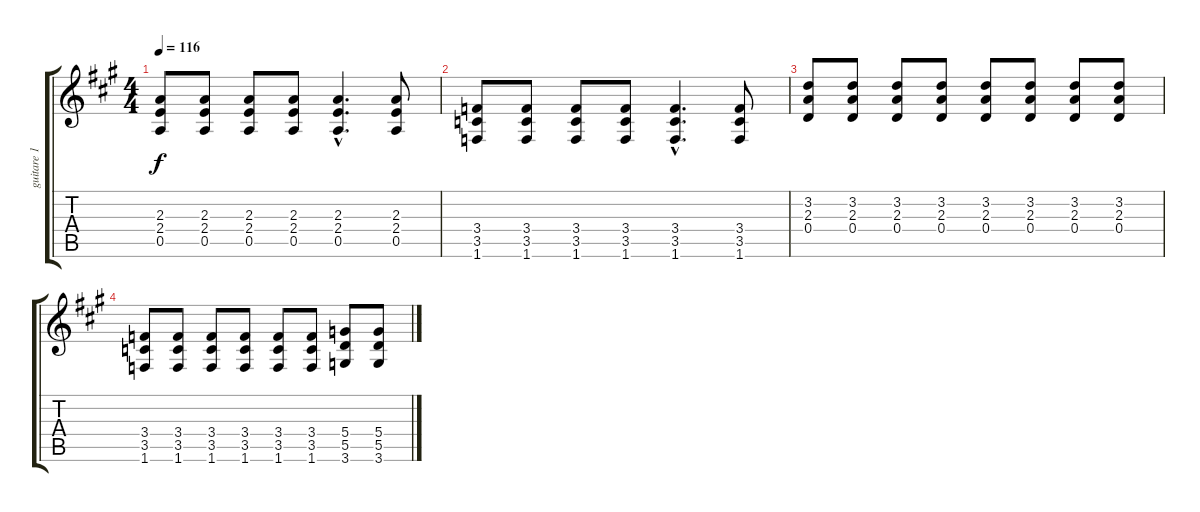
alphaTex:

\track ("guitare 1" "guitare 1") {instrument electricguitarclean}
\staff {score tabs}
\tuning (E4 B3 G3 D3 A2 E2) {hide}
\ts (4 4)
\tempo 116
\clef g2
\ks a
(2.3 2.4 0.5).8{dy f} (2.3 2.4 0.5).8 (2.3 2.4 0.5).8 (2.3 2.4 0.5).8 (2.3{hac} 2.4{hac} 0.5{hac}).4{d} (2.3 2.4 0.5).8 |
(3.4 3.5 1.6).8 (3.4 3.5 1.6).8 (3.4 3.5 1.6).8 (3.4 3.5 1.6).8 (3.4{hac} 3.5{hac} 1.6{hac}).4{d} (3.4 3.5 1.6).8 |
(3.2 2.3 0.4).8 (3.2 2.3 0.4).8 (3.2 2.3 0.4).8 (3.2 2.3 0.4).8 (3.2 2.3 0.4).8 (3.2 2.3 0.4).8 (3.2 2.3 0.4).8 (3.2 2.3 0.4).8 |
(3.4 3.5 1.6).8 (3.4 3.5 1.6).8 (3.4 3.5 1.6).8 (3.4 3.5 1.6).8 (3.4 3.5 1.6).8 (3.4 3.5 1.6).8 (5.4 5.5 3.6).8 (5.4 5.5 3.6).8
